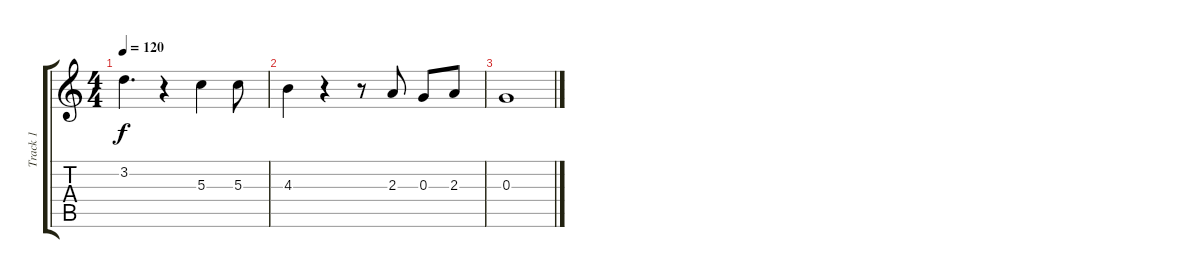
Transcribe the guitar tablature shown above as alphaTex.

\track ("Track 1" "Track 1") {instrument acousticguitarsteel}
\staff {score tabs}
\tuning (E4 B3 G3 D3 A2 E2) {hide}
\ts (4 4)
\tempo 120
\clef g2
\ks c
3.2.4{d dy f} r.4 5.3.4 5.3.8 |
4.3.4 r.4 r.8 2.3.8 0.3.8 2.3.8 |
0.3.1
